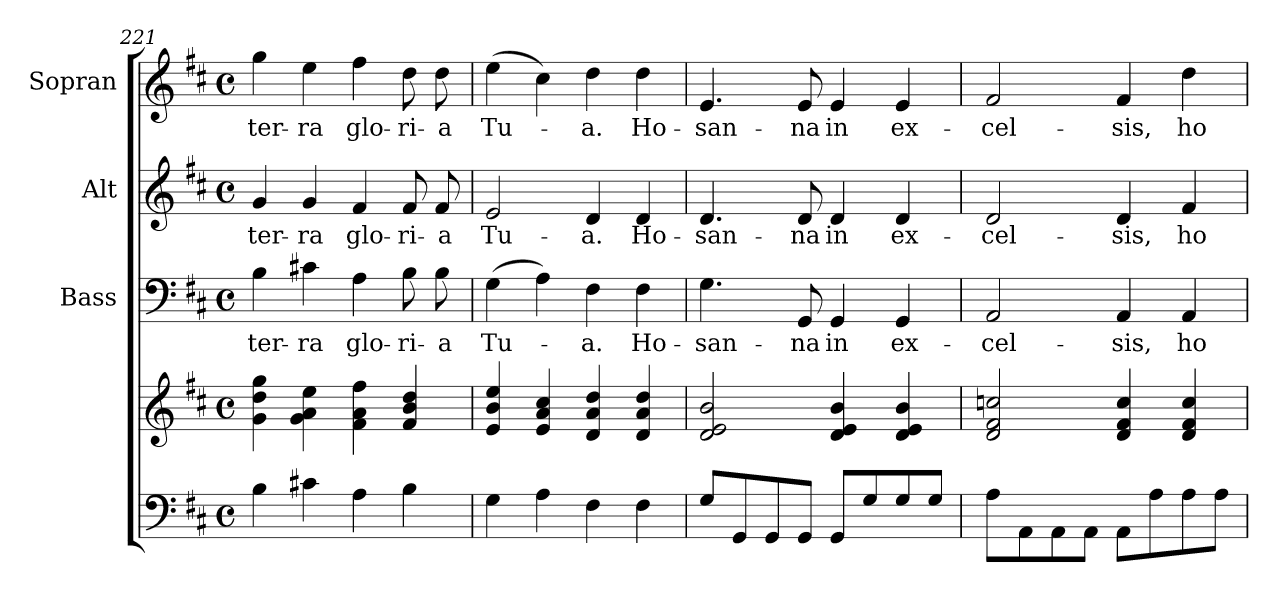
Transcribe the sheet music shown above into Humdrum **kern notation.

**kern	**kern	**kern	**text	**kern	**text	**kern	**text
*part4	*part4	*part3	*part3	*part2	*part2	*part1	*part1
*staff5	*staff4	*staff3	*staff3	*staff2	*staff2	*staff1	*staff1
*	*	*I"Bass	*	*I"Alt	*	*I"Sopran	*
*	*	*I'B.	*	*I'A.	*	*I'S.	*
!!LO:LB:g=z
*clefF4	*clefG2	*clefF4	*	*clefG2	*	*clefG2	*
*k[f#c#]	*k[f#c#]	*k[f#c#]	*	*k[f#c#]	*	*k[f#c#]	*
*D:	*D:	*D:	*	*D:	*	*D:	*
*M4/4	*M4/4	*M4/4	*	*M4/4	*	*M4/4	*
*met(c)	*met(c)	*met(c)	*	*met(c)	*	*met(c)	*
=221	=221	=221	=221	=221	=221	=221	=221
!	!	!	!LO:LY:b	!	!LO:LY:b	!	!LO:LY:b
4B\	4g\ 4dd\ 4gg\	4B\	ter-	4g/	ter-	4gg\	ter-
!	!	!	!LO:LY:b	!	!LO:LY:b	!	!LO:LY:b
4c#X\	4g\ 4a\ 4ee\	4c#X\	-ra	4g/	-ra	4ee\	-ra
!	!	!	!LO:LY:b	!	!LO:LY:b	!	!LO:LY:b
4A\	4f#\ 4a\ 4ff#\	4A\	glo-	4f#/	glo-	4ff#\	glo-
!	!	!	!LO:LY:b	!	!LO:LY:b	!	!LO:LY:b
4B\	4f#/ 4b/ 4dd/	8B\	-ri-	8f#/	-ri-	8dd\	-ri-
!	!	!	!LO:LY:b	!	!LO:LY:b	!	!LO:LY:b
.	.	8B\	-a	8f#/	-a	8dd\	-a
=222	=222	=222	=222	=222	=222	=222	=222
!	!	!	!LO:LY:b	!	!LO:LY:b	!	!LO:LY:b
4G\	4e/ 4b/ 4ee/	(>4G\	Tu-	2e/	Tu-	(>4ee\	Tu-
4A\	4e/ 4a/ 4cc#/	4A\)	.	.	.	4cc#\)	.
!	!	!	!LO:LY:b	!	!LO:LY:b	!	!LO:LY:b
4F#\	4d/ 4a/ 4dd/	4F#\	-a.	4d/	-a.	4dd\	-a.
!	!	!	!LO:LY:b	!	!LO:LY:b	!	!LO:LY:b
4F#\	4d/ 4a/ 4dd/	4F#\	Ho-	4d/	Ho-	4dd\	Ho-
=223	=223	=223	=223	=223	=223	=223	=223
!	!	!	!LO:LY:b	!	!LO:LY:b	!	!LO:LY:b
8G/L	2d/ 2e/ 2b/	4.G\	-san-	4.d/	-san-	4.e/	-san-
8GG/	.	.	.	.	.	.	.
8GG/	.	.	.	.	.	.	.
!	!	!	!LO:LY:b	!	!LO:LY:b	!	!LO:LY:b
8GG/J	.	8GG/	-na	8d/	-na	8e/	-na
!	!	!	!LO:LY:b	!	!LO:LY:b	!	!LO:LY:b
8GG/L	4d/ 4e/ 4b/	4GG/	in	4d/	in	4e/	in
8G/	.	.	.	.	.	.	.
!	!	!	!LO:LY:b	!	!LO:LY:b	!	!LO:LY:b
8G/	4d/ 4e/ 4b/	4GG/	ex-	4d/	ex-	4e/	ex-
8G/J	.	.	.	.	.	.	.
!!LO:PB:g=z
=224	=224	=224	=224	=224	=224	=224	=224
!	!	!	!LO:LY:b	!	!LO:LY:b	!	!LO:LY:b
8A\L	2d/ 2f#/ 2ccn/	2AA/	-cel-	2d/	-cel-	2f#/	-cel-
8AA\	.	.	.	.	.	.	.
8AA\	.	.	.	.	.	.	.
8AA\J	.	.	.	.	.	.	.
!	!	!	!LO:LY:b	!	!LO:LY:b	!	!LO:LY:b
8AA\L	4d/ 4f#/ 4cc/	4AA/	-sis,	4d/	-sis,	4f#/	-sis,
8A\	.	.	.	.	.	.	.
!	!	!	!LO:LY:b	!	!LO:LY:b	!	!LO:LY:b
8A\	4d/ 4f#/ 4cc/	4AA/	ho-	4f#/	ho-	4dd\	ho-
8A\J	.	.	.	.	.	.	.
=	=	=	=	=	=	=	=
*-	*-	*-	*-	*-	*-	*-	*-
